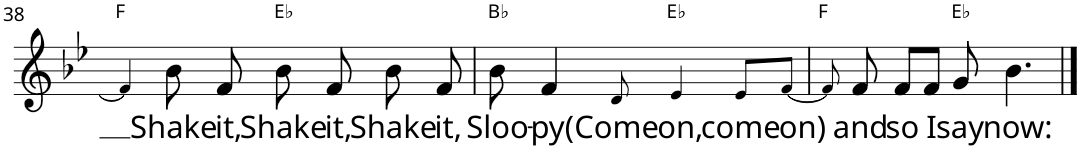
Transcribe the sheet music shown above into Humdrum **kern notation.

**kern	**text	**harte
*part1	*part1	*part1
*staff1	*staff1	*
*I"Voice	*	*
*I'Voice	*	*
!!LO:PB:g=z
*clefG2	*	*
*k[b-e-]	*	*
*B-:	*	*
*M4/4	*	*
*met(c)	*	*
=38	=38	=38
4f!/]	.	F:maj
!	!LO:LY:b	!
8b-\	Shake	.
!	!LO:LY:b	!
8f/	it,	.
!	!LO:LY:b	!
8b-\	Shake	Eb:maj
!	!LO:LY:b	!
8f/	it,	.
!	!LO:LY:b	!
8b-\	Shake	.
!	!LO:LY:b	!
8f/	it,	.
=39	=39	=39
!	!LO:LY:b	!
8b-\	Sloo-	Bb:maj
!	!LO:LY:b	!
4f/	-py	.
!	!LO:LY:b	!
8d!/	(Come	.
!	!LO:LY:b	!
4e-!/	on,	Eb:maj
!	!LO:LY:b	!
8e-!/L	come	.
!	!LO:LY:b	!
[8f!/J	on)	.
=40	=40	=40
8f!/]	.	F:maj
!	!LO:LY:b	!
8f/	and	.
!	!LO:LY:b	!
8f/L	so	.
!	!LO:LY:b	!
8f/J	I	.
!	!LO:LY:b	!
8g/	say	Eb:maj
!	!LO:LY:b	!
4.b-\	now:	.
==	==	==
*-	*-	*-
